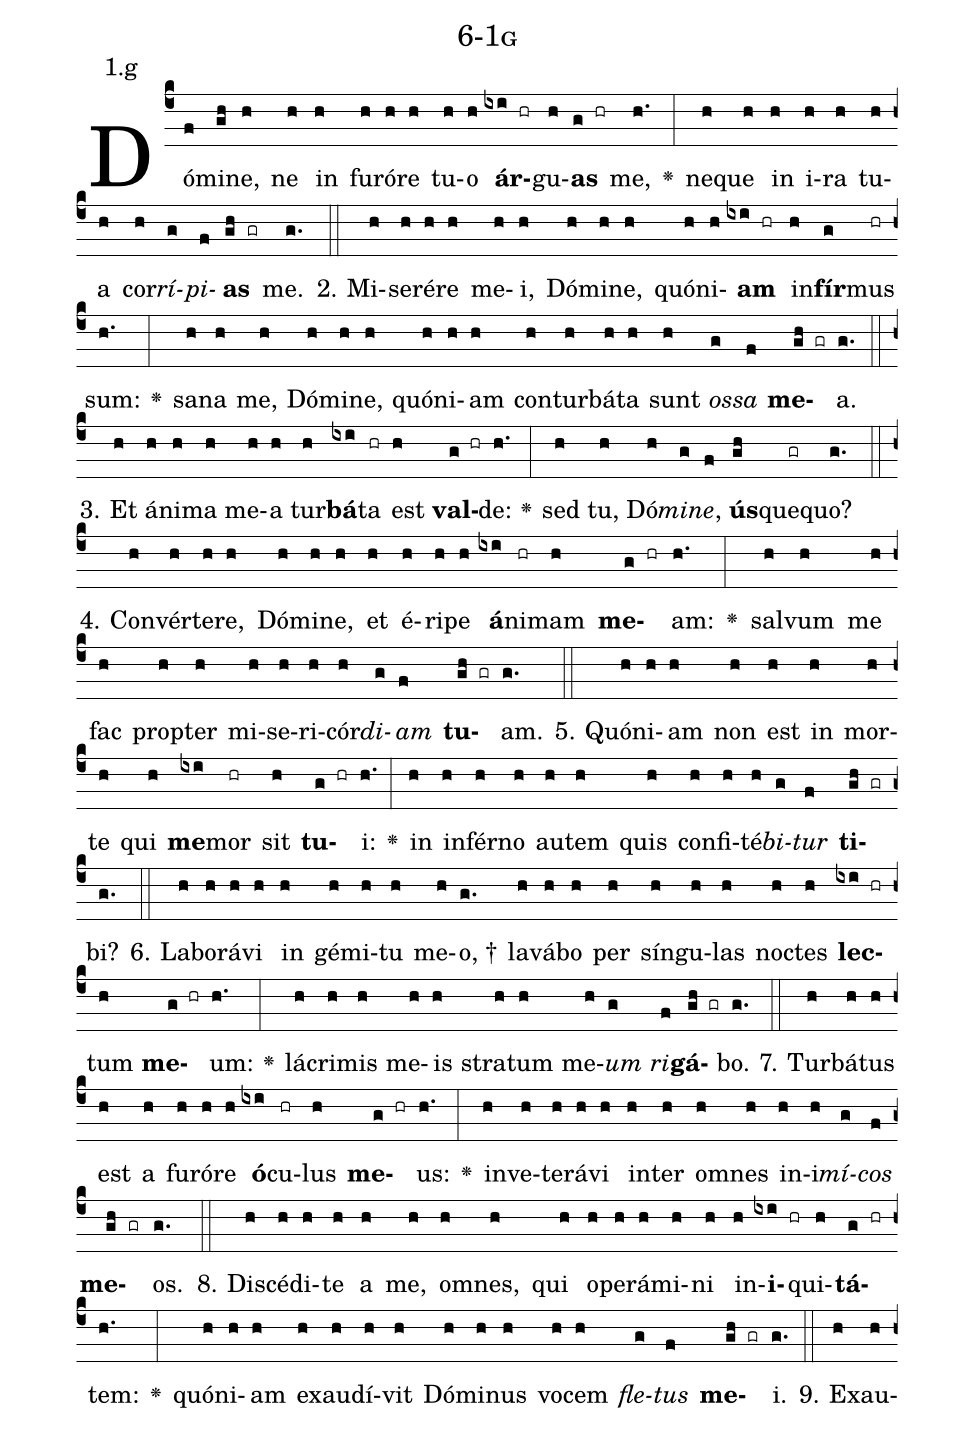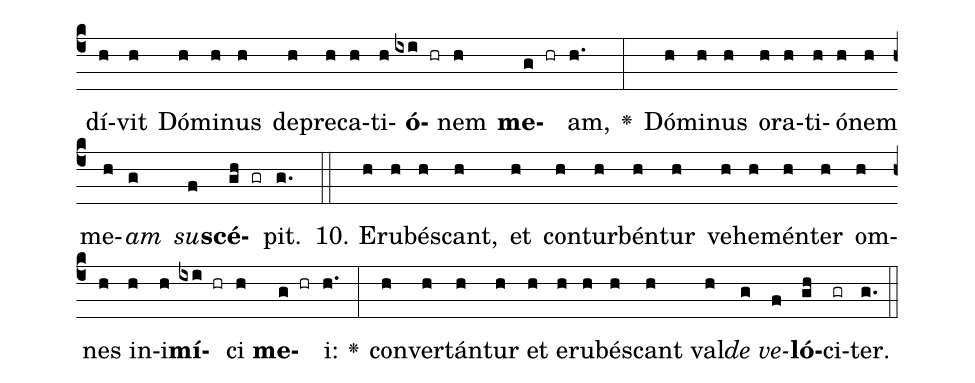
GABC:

name: 6-1g;
annotation: 1.g;
%%
(c4)Dó(f)mi(gh)ne,(h) ne(h) in(h) fu(h)ró(h)re(h) tu(h)o(h) <b>ár</b>(ixi hr)gu(h)<b>as</b>(g hr) me,(h.) <v>\greheightstar</v>(:) ne(h)que(h) in(h) i(h)ra(h) tu(h)a(h) cor(h)<i>rí</i>(g)<i>pi</i>(f)<b>as</b>(gh gr) me.(g.) (::)
2. Mi(h)se(h)ré(h)re(h) me(h)i,(h) Dó(h)mi(h)ne,(h) quón(h)i(h)<b>am</b>(ixi hr) in(h)<b>fír</b>(g)mus(hr) sum:(h.) <v>\greheightstar</v>(:) sa(h)na(h) me,(h) Dó(h)mi(h)ne,(h) quón(h)i(h)am(h) con(h)tur(h)bá(h)ta(h) sunt(h) <i>os</i>(g)<i>sa</i>(f) <b>me</b>(gh gr)a.(g.) (::)
3. Et(h) á(h)ni(h)ma(h) me(h)a(h) tur(h)<b>bá</b>(ixi)ta(hr) est(h) <b>val</b>(g hr)de:(h.) <v>\greheightstar</v>(:) sed(h) tu,(h) Dó(h)<i>mi</i>(g)<i>ne</i>,(f) <b>ús</b>(gh)que(gr)quo?(g.) (::)
4. Con(h)vér(h)te(h)re,(h) Dó(h)mi(h)ne,(h) et(h) é(h)ri(h)pe(h) <b>á</b>(ixi)ni(hr)mam(h) <b>me</b>(g hr)am:(h.) <v>\greheightstar</v>(:) sal(h)vum(h) me(h) fac(h) prop(h)ter(h) mi(h)se(h)ri(h)cór(h)<i>di</i>(g)<i>am</i>(f) <b>tu</b>(gh gr)am.(g.) (::)
5. Quón(h)i(h)am(h) non(h) est(h) in(h) mor(h)te(h) qui(h) <b>me</b>(ixi)mor(hr) sit(h) <b>tu</b>(g hr)i:(h.) <v>\greheightstar</v>(:) in(h) in(h)fér(h)no(h) au(h)tem(h) quis(h) con(h)fi(h)té(h)<i>bi</i>(g)<i>tur</i>(f) <b>ti</b>(gh gr)bi?(g.) (::)
6. La(h)bo(h)rá(h)vi(h) in(h) gé(h)mi(h)tu(h) me(h)o, †(g.) la(h)vá(h)bo(h) per(h) sín(h)gu(h)las(h) noc(h)tes(h) <b>lec</b>(ixi hr)tum(h) <b>me</b>(g hr)um:(h.) <v>\greheightstar</v>(:) lá(h)cri(h)mis(h) me(h)is(h) stra(h)tum(h) me(h)<i>um</i>(g) <i>ri</i>(f)<b>gá</b>(gh gr)bo.(g.) (::)
7. Tur(h)bá(h)tus(h) est(h) a(h) fu(h)ró(h)re(h) <b>ó</b>(ixi)cu(hr)lus(h) <b>me</b>(g hr)us:(h.) <v>\greheightstar</v>(:) in(h)ve(h)te(h)rá(h)vi(h) in(h)ter(h) om(h)nes(h) in(h)i(h)<i>mí</i>(g)<i>cos</i>(f) <b>me</b>(gh gr)os.(g.) (::)
8. Di(h)scé(h)di(h)te(h) a(h) me,(h) om(h)nes,(h) qui(h) o(h)pe(h)rá(h)mi(h)ni(h) in(h)<b>i</b>(ixi hr)qui(h)<b>tá</b>(g hr)tem:(h.) <v>\greheightstar</v>(:) quón(h)i(h)am(h) ex(h)au(h)dí(h)vit(h) Dó(h)mi(h)nus(h) vo(h)cem(h) <i>fle</i>(g)<i>tus</i>(f) <b>me</b>(gh gr)i.(g.) (::)
9. Ex(h)au(h)dí(h)vit(h) Dó(h)mi(h)nus(h) de(h)pre(h)ca(h)ti(h)<b>ó</b>(ixi hr)nem(h) <b>me</b>(g hr)am,(h.) <v>\greheightstar</v>(:) Dó(h)mi(h)nus(h) o(h)ra(h)ti(h)ó(h)nem(h) me(h)<i>am</i>(g) <i>su</i>(f)<b>scé</b>(gh gr)pit.(g.) (::)
10. E(h)ru(h)bés(h)cant,(h) et(h) con(h)tur(h)bén(h)tur(h) ve(h)he(h)mén(h)ter(h) om(h)nes(h) in(h)i(h)<b>mí</b>(ixi hr)ci(h) <b>me</b>(g hr)i:(h.) <v>\greheightstar</v>(:) con(h)ver(h)tán(h)tur(h) et(h) e(h)ru(h)bés(h)cant(h) val(h)<i>de</i>(g) <i>ve</i>(f)<b>ló</b>(gh)ci(gr)ter.(g.) (::)
